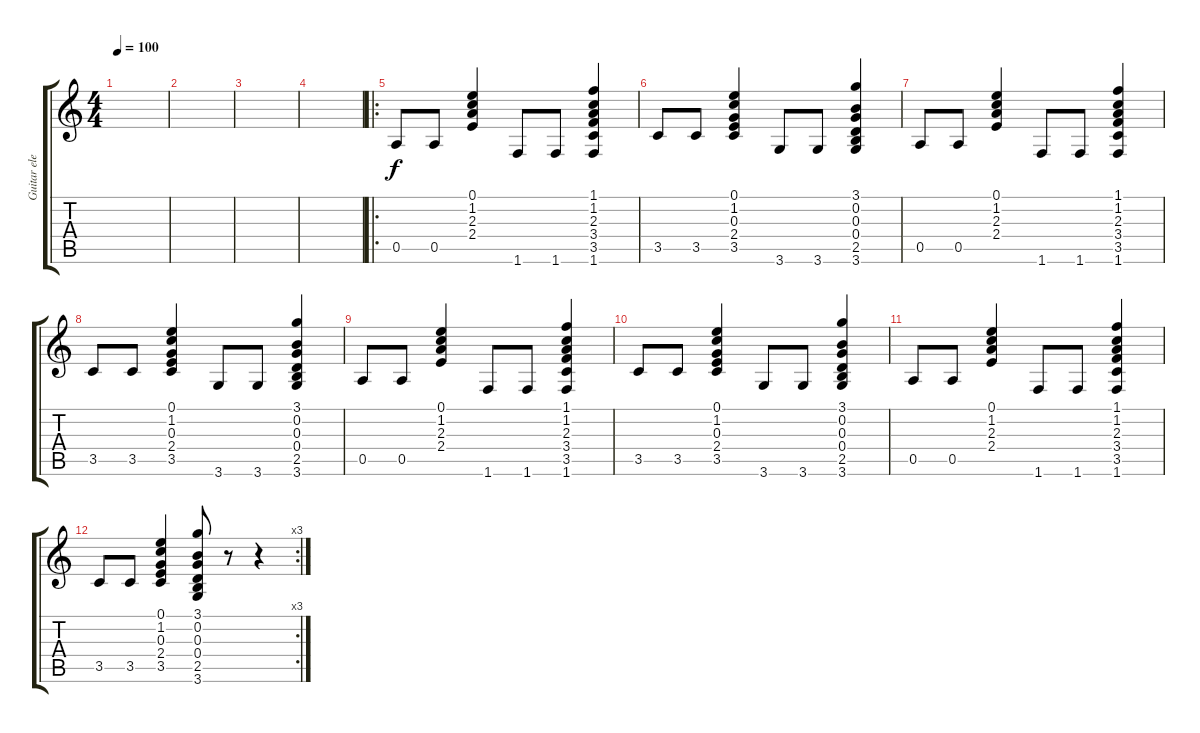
\track ("Guitar elec" "Guitar ele") {instrument overdrivenguitar}
\staff {score tabs}
\tuning (E4 B3 G3 D3 A2 E2) {hide}
\ts (4 4)
\tempo 100
\clef g2
\ks c
|
|
|
|
\ro
0.5.8 0.5.8 (0.1 1.2 2.3 2.4).4 1.6.8 1.6.8 (1.1 1.2 2.3 3.4 3.5 1.6).4 |
3.5.8 3.5.8 (0.1 1.2 0.3 2.4 3.5).4 3.6.8 3.6.8 (3.1 0.2 0.3 0.4 2.5 3.6).4 |
0.5.8 0.5.8 (0.1 1.2 2.3 2.4).4 1.6.8 1.6.8 (1.1 1.2 2.3 3.4 3.5 1.6).4 |
3.5.8 3.5.8 (0.1 1.2 0.3 2.4 3.5).4 3.6.8 3.6.8 (3.1 0.2 0.3 0.4 2.5 3.6).4 |
0.5.8 0.5.8 (0.1 1.2 2.3 2.4).4 1.6.8 1.6.8 (1.1 1.2 2.3 3.4 3.5 1.6).4 |
3.5.8 3.5.8 (0.1 1.2 0.3 2.4 3.5).4 3.6.8 3.6.8 (3.1 0.2 0.3 0.4 2.5 3.6).4 |
0.5.8 0.5.8 (0.1 1.2 2.3 2.4).4 1.6.8 1.6.8 (1.1 1.2 2.3 3.4 3.5 1.6).4 |
\rc 3
3.5.8 3.5.8 (0.1 1.2 0.3 2.4 3.5).4 (3.1 0.2 0.3 0.4 2.5 3.6).8 r.8 r.4
